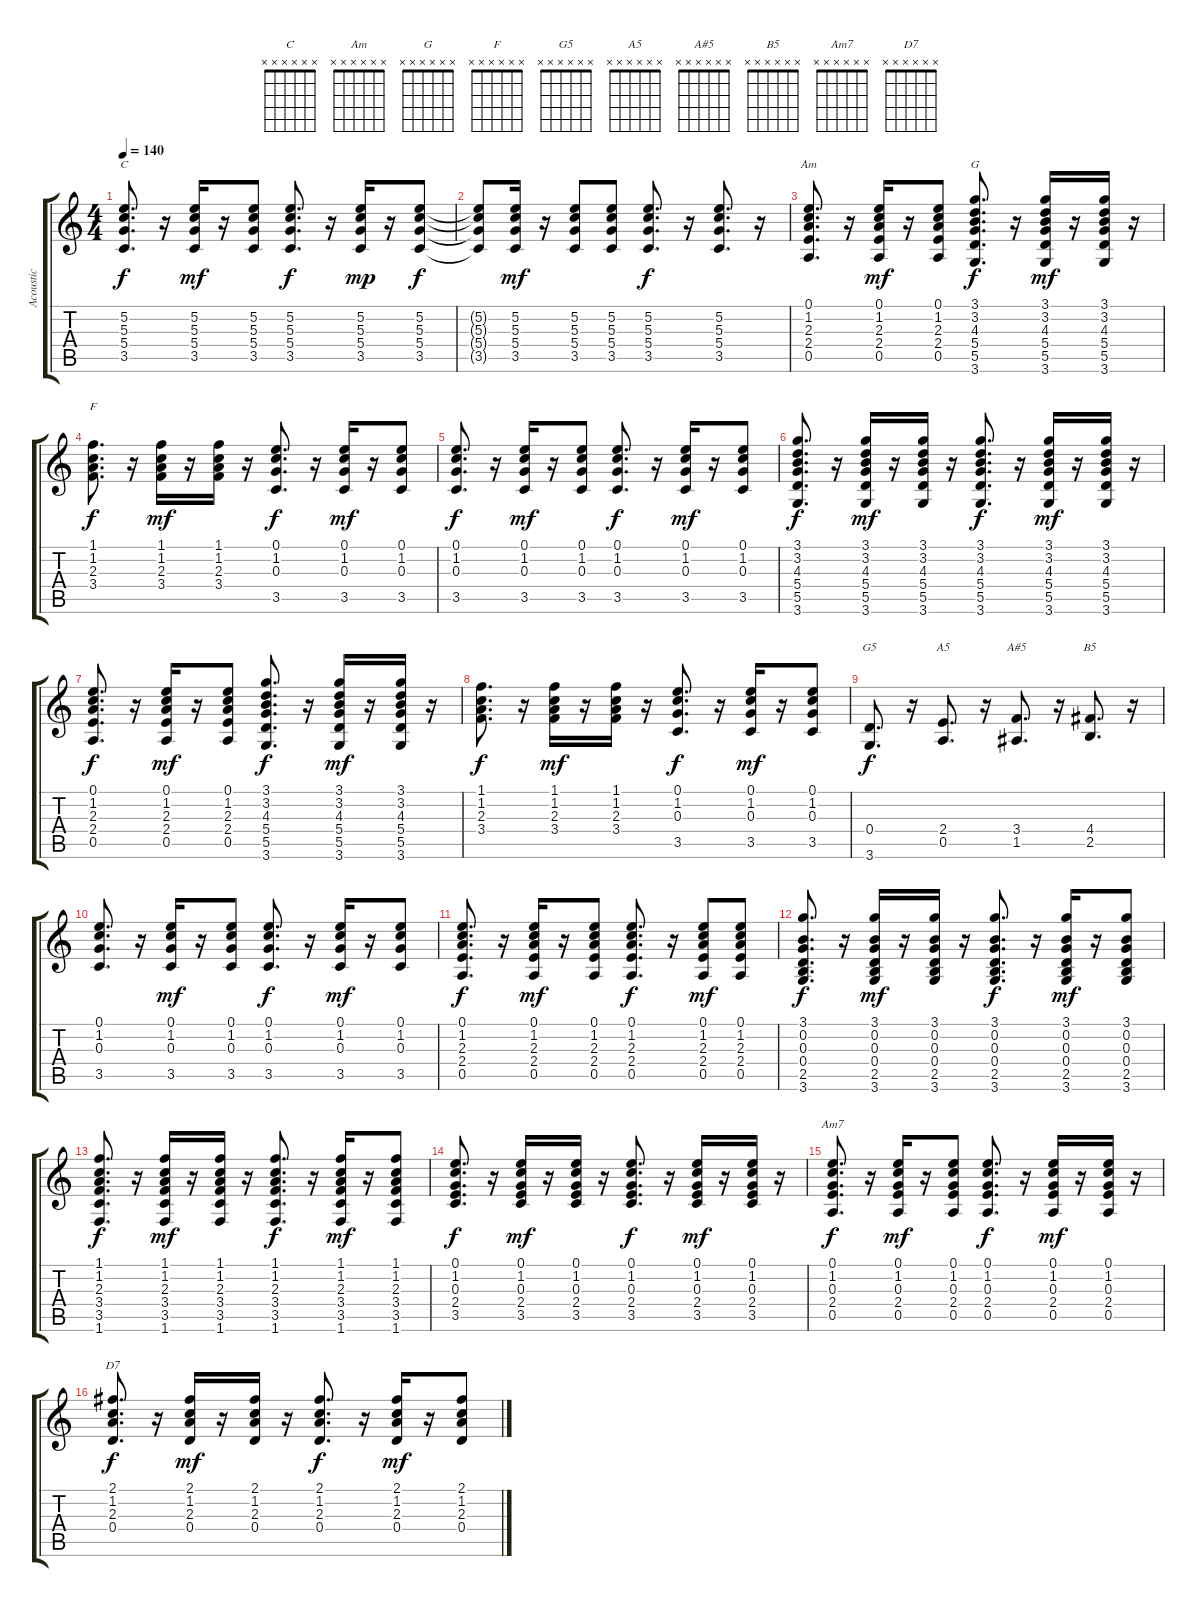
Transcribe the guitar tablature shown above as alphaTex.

\track ("Acoustic" "Acoustic") {instrument acousticguitarsteel}
\staff {score tabs}
\tuning (E4 B3 G3 D3 A2 E2) {hide}
\chord ("C" x x x x x x)
\chord ("Am" x x x x x x)
\chord ("G" x x x x x x)
\chord ("F" x x x x x x)
\chord ("G5" x x x x x x)
\chord ("A5" x x x x x x)
\chord ("A#5" x x x x x x)
\chord ("B5" x x x x x x)
\chord ("Am7" x x x x x x)
\chord ("D7" x x x x x x)
\ts (4 4)
\tempo 140
\clef g2
\ks c
(5.2 5.3 5.4 3.5).8{d ch "C" dy f} r.16 (5.2 5.3 5.4 3.5).16{dy mf} r.16 (5.2 5.3 5.4 3.5).8 (5.2 5.3 5.4 3.5).8{d dy f} r.16 (5.2 5.3 5.4 3.5).16{dy mp} r.16 (5.2 5.3 5.4 3.5).8{dy f} |
(5.2{t} 5.3{t} 5.4{t} 3.5{t}).8 (5.2 5.3 5.4 3.5).16{dy mf} r.16 (5.2 5.3 5.4 3.5).8 (5.2 5.3 5.4 3.5).8 (5.2 5.3 5.4 3.5).8{d dy f} r.16 (5.2 5.3 5.4 3.5).8{d} r.16 |
(0.1 1.2 2.3 2.4 0.5).8{d ch "Am"} r.16 (0.1 1.2 2.3 2.4 0.5).16{dy mf} r.16 (0.1 1.2 2.3 2.4 0.5).8 (3.1 3.2 4.3 5.4 5.5 3.6).8{d ch "G" dy f} r.16 (3.1 3.2 4.3 5.4 5.5 3.6).16{dy mf} r.16 (3.1 3.2 4.3 5.4 5.5 3.6).16 r.16 |
(1.1 1.2 2.3 3.4).8{d ch "F" dy f} r.16 (1.1 1.2 2.3 3.4).16{dy mf} r.16 (1.1 1.2 2.3 3.4).16 r.16 (0.1 1.2 0.3 3.5).8{d dy f} r.16 (0.1 1.2 0.3 3.5).16{dy mf} r.16 (0.1 1.2 0.3 3.5).8 |
(0.1 1.2 0.3 3.5).8{d dy f} r.16 (0.1 1.2 0.3 3.5).16{dy mf} r.16 (0.1 1.2 0.3 3.5).8 (0.1 1.2 0.3 3.5).8{d dy f} r.16 (0.1 1.2 0.3 3.5).16{dy mf} r.16 (0.1 1.2 0.3 3.5).8 |
(3.1 3.2 4.3 5.4 5.5 3.6).8{d dy f} r.16 (3.1 3.2 4.3 5.4 5.5 3.6).16{dy mf} r.16 (3.1 3.2 4.3 5.4 5.5 3.6).16 r.16 (3.1 3.2 4.3 5.4 5.5 3.6).8{d dy f} r.16 (3.1 3.2 4.3 5.4 5.5 3.6).16{dy mf} r.16 (3.1 3.2 4.3 5.4 5.5 3.6).16 r.16 |
(0.1 1.2 2.3 2.4 0.5).8{d dy f} r.16 (0.1 1.2 2.3 2.4 0.5).16{dy mf} r.16 (0.1 1.2 2.3 2.4 0.5).8 (3.1 3.2 4.3 5.4 5.5 3.6).8{d dy f} r.16 (3.1 3.2 4.3 5.4 5.5 3.6).16{dy mf} r.16 (3.1 3.2 4.3 5.4 5.5 3.6).16 r.16 |
(1.1 1.2 2.3 3.4).8{d dy f} r.16 (1.1 1.2 2.3 3.4).16{dy mf} r.16 (1.1 1.2 2.3 3.4).16 r.16 (0.1 1.2 0.3 3.5).8{d dy f} r.16 (0.1 1.2 0.3 3.5).16{dy mf} r.16 (0.1 1.2 0.3 3.5).8 |
(0.4 3.6).8{d ch "G5" dy f} r.16 (2.4 0.5).8{d ch "A5"} r.16 (3.4 1.5).8{d ch "A#5"} r.16 (4.4 2.5).8{d ch "B5"} r.16 |
(0.1 1.2 0.3 3.5).8{d} r.16 (0.1 1.2 0.3 3.5).16{dy mf} r.16 (0.1 1.2 0.3 3.5).8 (0.1 1.2 0.3 3.5).8{d dy f} r.16 (0.1 1.2 0.3 3.5).16{dy mf} r.16 (0.1 1.2 0.3 3.5).8 |
(0.1 1.2 2.3 2.4 0.5).8{d dy f} r.16 (0.1 1.2 2.3 2.4 0.5).16{dy mf} r.16 (0.1 1.2 2.3 2.4 0.5).8 (0.1 1.2 2.3 2.4 0.5).8{d dy f} r.16 (0.1 1.2 2.3 2.4 0.5).8{dy mf} (0.1 1.2 2.3 2.4 0.5).8 |
(3.1 0.2 0.3 0.4 2.5 3.6).8{d dy f} r.16 (3.1 0.2 0.3 0.4 2.5 3.6).16{dy mf} r.16 (3.1 0.2 0.3 0.4 2.5 3.6).16 r.16 (3.1 0.2 0.3 0.4 2.5 3.6).8{d dy f} r.16 (3.1 0.2 0.3 0.4 2.5 3.6).16{dy mf} r.16 (3.1 0.2 0.3 0.4 2.5 3.6).8 |
(1.1 1.2 2.3 3.4 3.5 1.6).8{d dy f} r.16 (1.1 1.2 2.3 3.4 3.5 1.6).16{dy mf} r.16 (1.1 1.2 2.3 3.4 3.5 1.6).16 r.16 (1.1 1.2 2.3 3.4 3.5 1.6).8{d dy f} r.16 (1.1 1.2 2.3 3.4 3.5 1.6).16{dy mf} r.16 (1.1 1.2 2.3 3.4 3.5 1.6).8 |
(0.1 1.2 0.3 2.4 3.5).8{d dy f} r.16 (0.1 1.2 0.3 2.4 3.5).16{dy mf} r.16 (0.1 1.2 0.3 2.4 3.5).16 r.16 (0.1 1.2 0.3 2.4 3.5).8{d dy f} r.16 (0.1 1.2 0.3 2.4 3.5).16{dy mf} r.16 (0.1 1.2 0.3 2.4 3.5).16 r.16 |
(0.1 1.2 0.3 2.4 0.5).8{d ch "Am7" dy f} r.16 (0.1 1.2 0.3 2.4 0.5).16{dy mf} r.16 (0.1 1.2 0.3 2.4 0.5).8 (0.1 1.2 0.3 2.4 0.5).8{d dy f} r.16 (0.1 1.2 0.3 2.4 0.5).16{dy mf} r.16 (0.1 1.2 0.3 2.4 0.5).16 r.16 |
(2.1 1.2 2.3 0.4).8{d ch "D7" dy f} r.16 (2.1 1.2 2.3 0.4).16{dy mf} r.16 (2.1 1.2 2.3 0.4).16 r.16 (2.1 1.2 2.3 0.4).8{d dy f} r.16 (2.1 1.2 2.3 0.4).16{dy mf} r.16 (2.1 1.2 2.3 0.4).8
